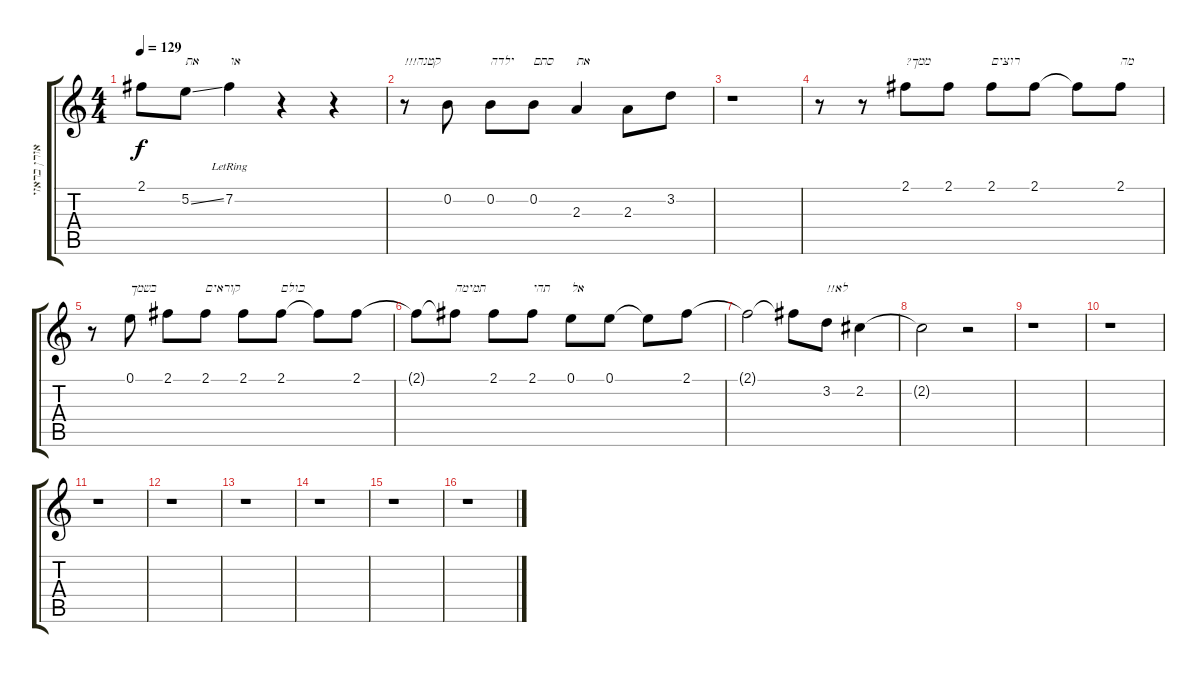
\track ("אורן בראזילאי - קולות" "אורן בראזי") {instrument contrabass}
\staff {score tabs}
\tuning (E4 B3 G3 D3 A2 E2) {hide}
\ts (4 4)
\tempo 129
\clef g2
\ks c
2.1{t}.8{dy f} 5.2{ss}.8{txt "את"} 7.2{lr}.4{txt "או"} r.4 r.4 |
r.8{txt "!!!קטנה"} 0.2.8 0.2.8{txt "ילדה"} 0.2.8{txt "סתם"} 2.3.4{txt "את"} 2.3.8 3.2.8 |
r.1 |
r.8 r.8 2.1.8{txt "?ממך"} 2.1.8 2.1.8{txt "רוצים"} 2.1.8 2.1{t}.8 2.1.8{txt "מה"} |
r.8 0.1.8{txt "בשמך"} 2.1.8 2.1.8{txt "קוראים"} 2.1.8 2.1.8{txt "כולם"} 2.1{t}.8 2.1.8 |
2.1{t}.8 2.1{t}.8{txt "תמימה"} 2.1.8 2.1.8{txt "תהי"} 0.1.8{txt "אל"} 0.1.8 0.1{t}.8 2.1.8 |
2.1{t}.2 2.1{t}.8 3.2.8{txt "!!לא"} 2.2.4 |
2.2{t}.2 r.2 |
r.1 |
r.1 |
r.1 |
r.1 |
r.1 |
r.1 |
r.1 |
r.1
